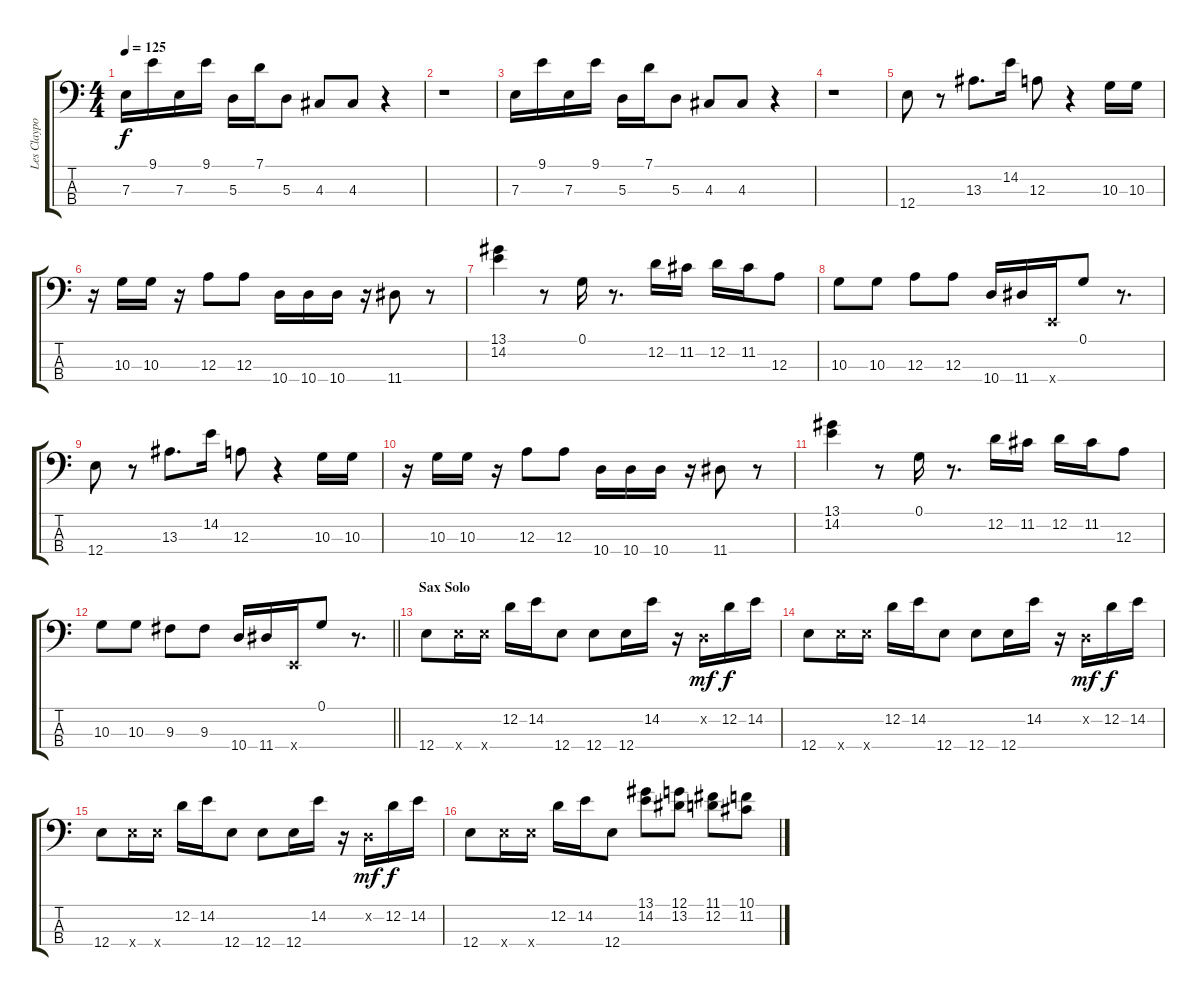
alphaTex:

\track ("Les Claypool (Bass)" "Les Claypo") {instrument slapbass1}
\staff {score tabs}
\tuning (G2 D2 A1 E1) {hide}
\ts (4 4)
\tempo 125
\clef f4
\ks c
7.3.16{dy f} 9.1.16 7.3.16 9.1.16 5.3.16 7.1.16 5.3.8 4.3.8 4.3.8 r.4 |
r.1 |
7.3.16 9.1.16 7.3.16 9.1.16 5.3.16 7.1.16 5.3.8 4.3.8 4.3.8 r.4 |
r.1 |
12.4.8 r.8 13.3.8{d} 14.2.16 12.3.8 r.4 10.3.16 10.3.16 |
r.16 10.3.16 10.3.16 r.16 12.3.8 12.3.8 10.4.16 10.4.16 10.4.16 r.16 11.4.8 r.8 |
(13.1 14.2).4 r.8 0.1.16 r.8{d} 12.2.16 11.2.16 12.2.16 11.2.16 12.3.8 |
10.3.8 10.3.8 12.3.8 12.3.8 10.4.16 11.4.16 0.4{x}.16 0.1.8 r.8{d} |
12.4.8 r.8 13.3.8{d} 14.2.16 12.3.8 r.4 10.3.16 10.3.16 |
r.16 10.3.16 10.3.16 r.16 12.3.8 12.3.8 10.4.16 10.4.16 10.4.16 r.16 11.4.8 r.8 |
(13.1 14.2).4 r.8 0.1.16 r.8{d} 12.2.16 11.2.16 12.2.16 11.2.16 12.3.8 |
\barLineRight lightlight
10.3.8 10.3.8 9.3.8 9.3.8 10.4.16 11.4.16 0.4{x}.16 0.1.8 r.8{d} |
\section ("" "Sax Solo")
12.4.8 12.4{x}.16 12.4{x}.16 12.2.16 14.2.16 12.4.8 12.4.8 12.4.16 14.2.16 r.16 0.2{x}.16{dy mf} 12.2.16{dy f} 14.2.16 |
12.4.8 12.4{x}.16 12.4{x}.16 12.2.16 14.2.16 12.4.8 12.4.8 12.4.16 14.2.16 r.16 0.2{x}.16{dy mf} 12.2.16{dy f} 14.2.16 |
12.4.8 12.4{x}.16 12.4{x}.16 12.2.16 14.2.16 12.4.8 12.4.8 12.4.16 14.2.16 r.16 0.2{x}.16{dy mf} 12.2.16{dy f} 14.2.16 |
12.4.8 12.4{x}.16 12.4{x}.16 12.2.16 14.2.16 12.4.8 (13.1 14.2).8 (12.1 13.2).8 (11.1 12.2).8 (10.1 11.2).8
